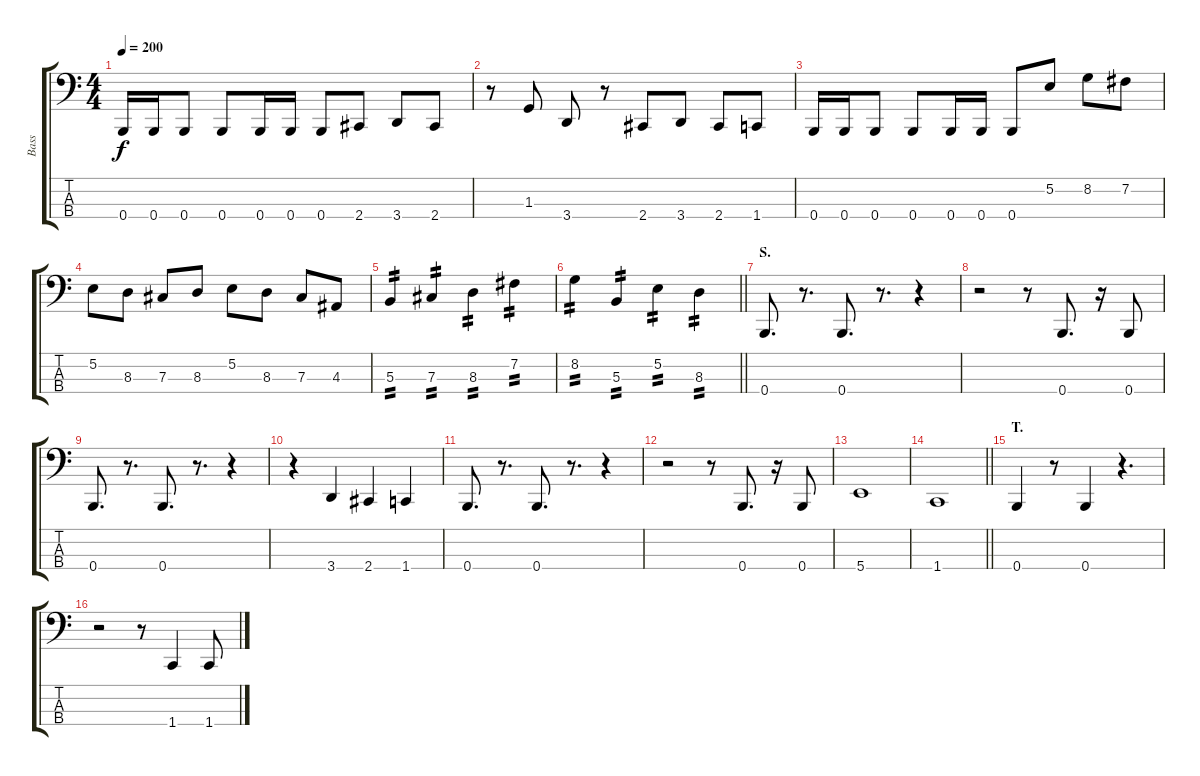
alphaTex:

\track ("Bass" "Bass") {instrument electricbasspick}
\staff {score tabs}
\tuning (E2 B1 Gb1 B0) {hide}
\ts (4 4)
\tempo 200
\clef f4
\ks c
0.4.16{dy f} 0.4.16 0.4.8 0.4.8 0.4.16 0.4.16 0.4.8 2.4.8 3.4.8 2.4.8 |
r.8 1.3.8 3.4.8 r.8 2.4.8 3.4.8 2.4.8 1.4.8 |
0.4.16 0.4.16 0.4.8 0.4.8 0.4.16 0.4.16 0.4.8 5.2.8 8.2.8 7.2.8 |
5.2.8 8.3.8 7.3.8 8.3.8 5.2.8 8.3.8 7.3.8 4.3.8 |
5.3.4{tp 2} 7.3.4{tp 2} 8.3.4{tp 2} 7.2.4{tp 2} |
\barLineRight lightlight
8.2.4{tp 2} 5.3.4{tp 2} 5.2.4{tp 2} 8.3.4{tp 2} |
\section ("" "S.")
0.4.8{d} r.8{d} 0.4.8{d} r.8{d} r.4 |
r.2 r.8 0.4.8{d} r.16 0.4.8 |
0.4.8{d} r.8{d} 0.4.8{d} r.8{d} r.4 |
r.4 3.4.4 2.4.4 1.4.4 |
0.4.8{d} r.8{d} 0.4.8{d} r.8{d} r.4 |
r.2 r.8 0.4.8{d} r.16 0.4.8 |
5.4.1 |
\barLineRight lightlight
1.4.1 |
\section ("" "T.")
0.4.4 r.8 0.4.4 r.4{d} |
r.2 r.8 1.4.4 1.4.8
